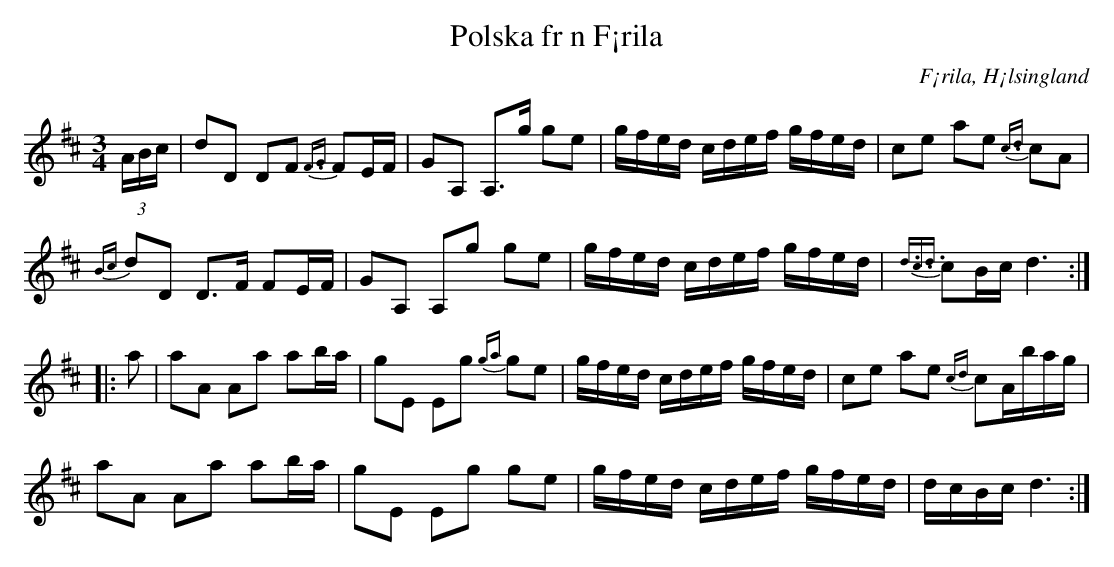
X:1
T:Polska fr n F¡rila
O:F¡rila, H¡lsingland
M:3/4
L:1/16
U:t=turn
K:D
(3ABc | d2D2 D2F2 {F3/2G5/3}F2EF | G2A,2 A,2>g2 g2e2 | gfed cdef gfed | c2e2 a2e2 {c3/2d4/3}c2A2 |
{Bc}d2D2 D2>F2 F2EF | G2A,2 A,2g2 g2e2 | gfed cdef gfed | {d3/2c3/2d3/2}c2Bc d6 ::
a2 | a2A2 A2a2 a2ba | g2E2 E2g2 {ga}g2e2 | gfed cdef gfed | c2e2 a2e2 {cd}c2A5/6b3/6a2/6g2/6 |
a2A2 A2a2 a2ba | g2E2 E2g2 g2e2 | gfed cdef gfed | dcBc d6 :|
